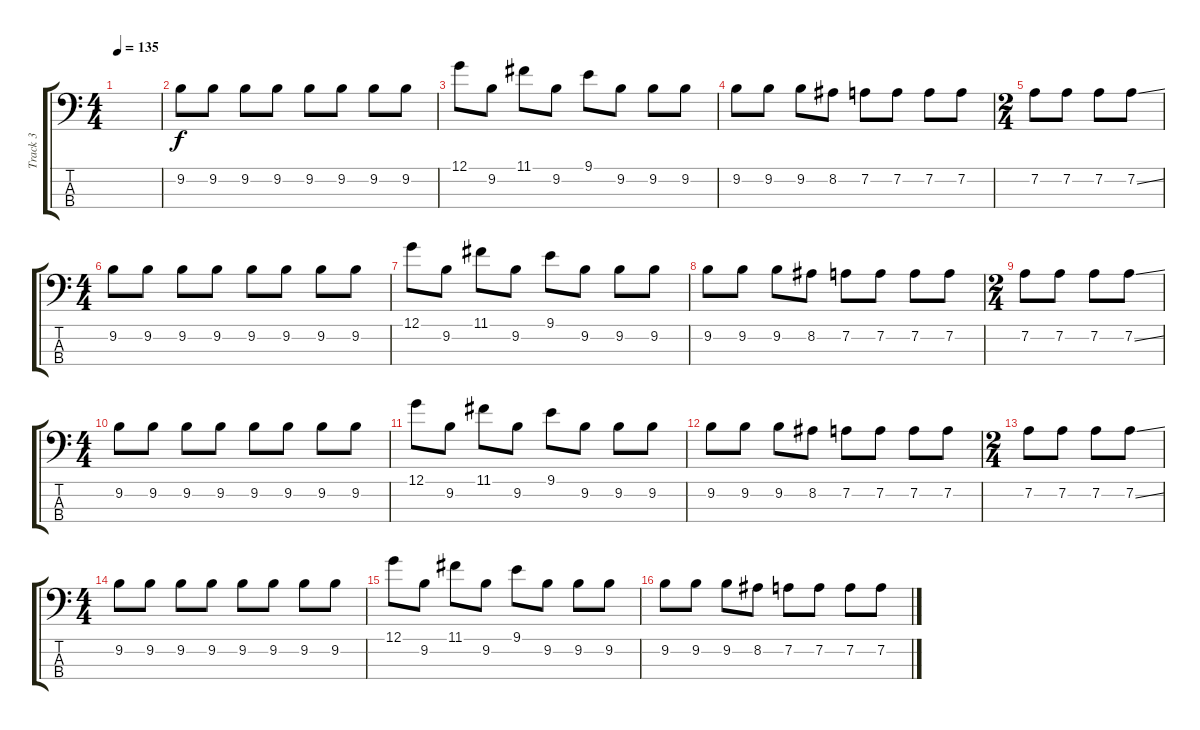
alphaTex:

\track ("Track 3" "Track 3") {instrument electricbassfinger}
\staff {score tabs}
\tuning (G2 D2 A1 E1) {hide}
\ts (4 4)
\tempo 135
\clef f4
\ks c
|
9.2.8 9.2.8 9.2.8 9.2.8 9.2.8 9.2.8 9.2.8 9.2.8 |
12.1.8 9.2.8 11.1.8 9.2.8 9.1.8 9.2.8 9.2.8 9.2.8 |
9.2.8 9.2.8 9.2.8 8.2.8 7.2.8 7.2.8 7.2.8 7.2.8 |
\ts (2 4)
7.2.8 7.2.8 7.2.8 7.2{ss}.8 |
\ts (4 4)
9.2.8 9.2.8 9.2.8 9.2.8 9.2.8 9.2.8 9.2.8 9.2.8 |
12.1.8 9.2.8 11.1.8 9.2.8 9.1.8 9.2.8 9.2.8 9.2.8 |
9.2.8 9.2.8 9.2.8 8.2.8 7.2.8 7.2.8 7.2.8 7.2.8 |
\ts (2 4)
7.2.8 7.2.8 7.2.8 7.2{ss}.8 |
\ts (4 4)
9.2.8 9.2.8 9.2.8 9.2.8 9.2.8 9.2.8 9.2.8 9.2.8 |
12.1.8 9.2.8 11.1.8 9.2.8 9.1.8 9.2.8 9.2.8 9.2.8 |
9.2.8 9.2.8 9.2.8 8.2.8 7.2.8 7.2.8 7.2.8 7.2.8 |
\ts (2 4)
7.2.8 7.2.8 7.2.8 7.2{ss}.8 |
\ts (4 4)
9.2.8 9.2.8 9.2.8 9.2.8 9.2.8 9.2.8 9.2.8 9.2.8 |
12.1.8 9.2.8 11.1.8 9.2.8 9.1.8 9.2.8 9.2.8 9.2.8 |
9.2.8 9.2.8 9.2.8 8.2.8 7.2.8 7.2.8 7.2.8 7.2.8
